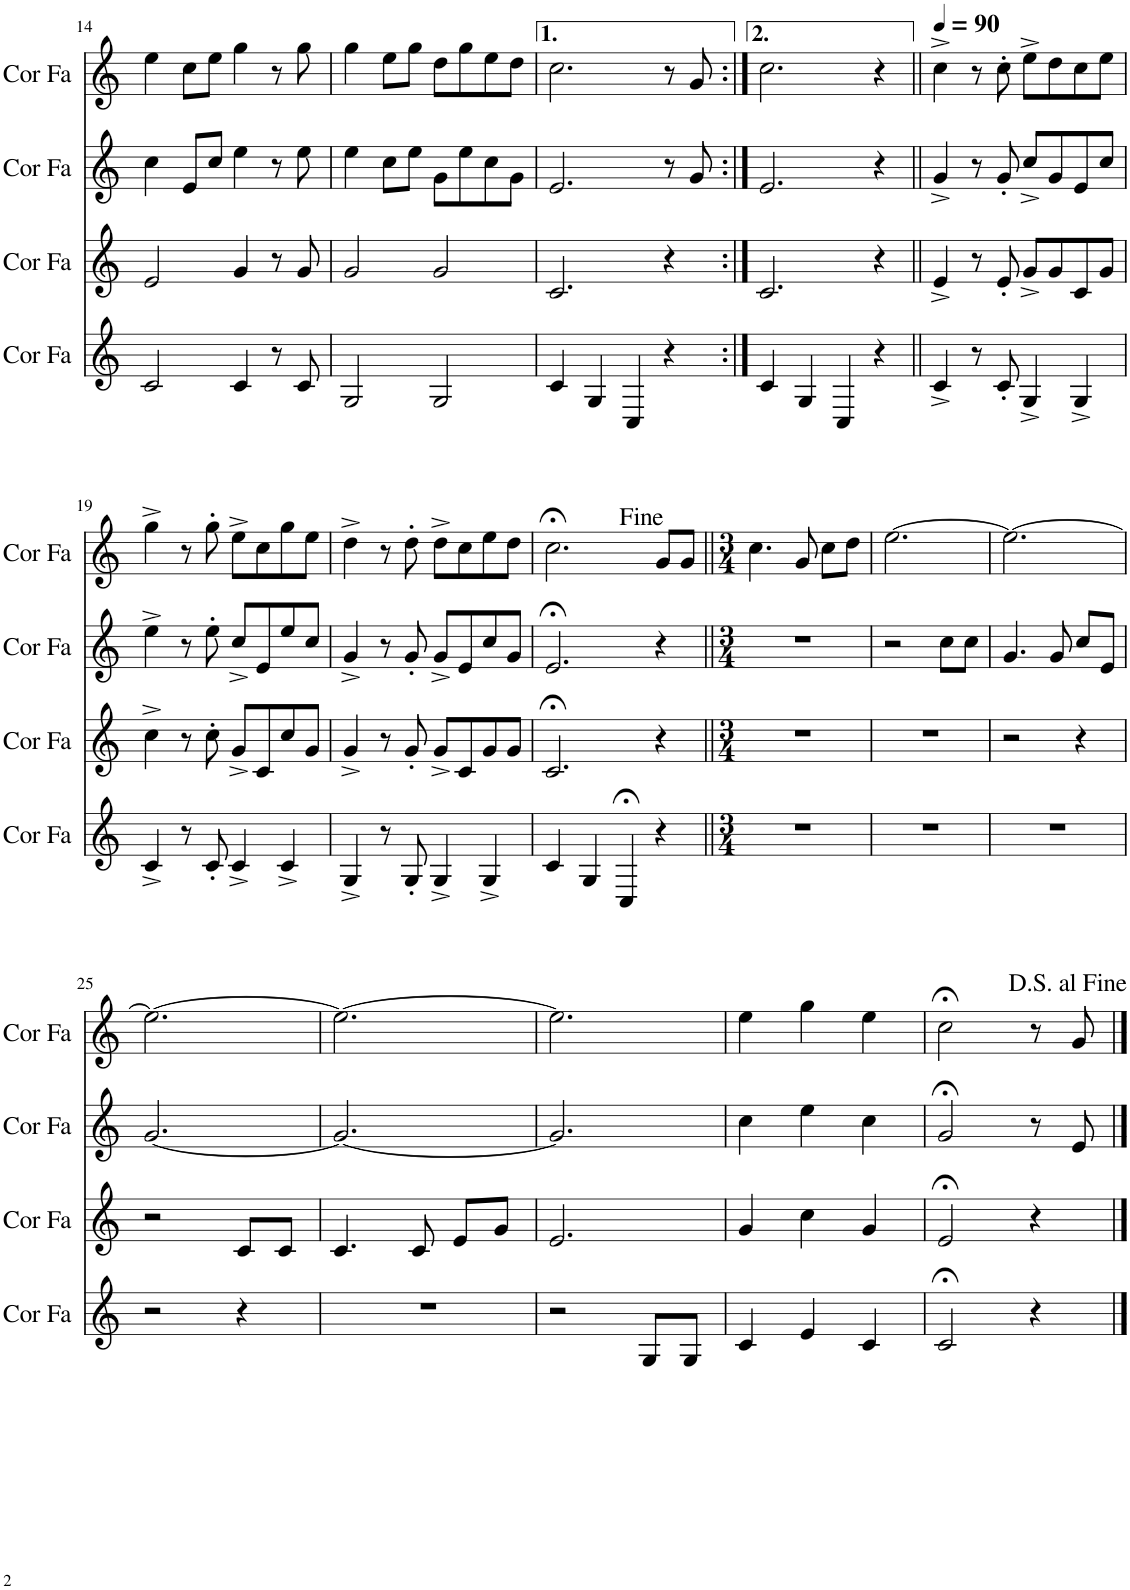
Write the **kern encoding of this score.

**kern	**kern	**kern	**kern
*part4	*part3	*part2	*part1
*staff4	*staff3	*staff2	*staff1
*I"Cor en Fa	*I"Cor en Fa	*I"Cor en Fa	*I"Cor en Fa
*I'Cor Fa	*I'Cor Fa	*I'Cor Fa	*I'Cor Fa
!!LO:PB:g=z
*clefG2	*clefG2	*clefG2	*clefG2
*Trd4c7	*Trd4c7	*Trd4c7	*Trd4c7
*k[]	*k[]	*k[]	*k[]
*M4/4	*M4/4	*M4/4	*M4/4
=14	=14	=14	=14
2c/	2e/	4cc\	4ee\
.	.	8e/L	8cc\L
.	.	8cc/J	8ee\J
4c/	4g/	4ee\	4gg\
8r	8r	8r	8r
8c/	8g/	8ee\	8gg\
=15	=15	=15	=15
2G/	2g/	4ee\	4gg\
.	.	8cc\L	8ee\L
.	.	8ee\J	8gg\J
2G/	2g/	8g\L	8dd\L
.	.	8ee\	8gg\
.	.	8cc\	8ee\
.	.	8g\J	8dd\J
=16	=16	=16	=16
4c/	2.c/	2.e/	2.cc\
4G/	.	.	.
4C/	.	.	.
4r	4r	8r	8r
.	.	8g/	8g/
=17:|!	=17:|!	=17:|!	=17:|!
4c/	2.c/	2.e/	2.cc\
4G/	.	.	.
4C/	.	.	.
4r	4r	4r	4r
=18||	=18||	=18||	=18||
*	*	*	*MM90
4c^/	4e^/	4g^/	4cc^\
8r	8r	8r	8r
8c'/	8e'/	8g'/	8cc'\
4G^/	8g^/L	8cc^/L	8ee^\L
.	8g/	8g/	8dd\
4G^/	8c/	8e/	8cc\
.	8g/J	8cc/J	8ee\J
!!LO:LB:g=z
=19	=19	=19	=19
4c^/	4cc^\	4ee^\	4gg^\
8r	8r	8r	8r
8c'/	8cc'\	8ee'\	8gg'\
4c^/	8g^/L	8cc^/L	8ee^\L
.	8c/	8e/	8cc\
4c^/	8cc/	8ee/	8gg\
.	8g/J	8cc/J	8ee\J
=20	=20	=20	=20
4G^/	4g^/	4g^/	4dd^\
8r	8r	8r	8r
8G'/	8g'/	8g'/	8dd'\
4G^/	8g^/L	8g^/L	8dd^\L
.	8c/	8e/	8cc\
4G^/	8g/	8cc/	8ee\
.	8g/J	8g/J	8dd\J
=21	=21	=21	=21
4c/	2.c;</	2.e;</	2.cc;<\
4G/	.	.	.
4C;</	.	.	.
4r	4r	4r	8g/L
.	.	.	8g/J
=22||	=22||	=22||	=22||
*M3/4	*M3/4	*M3/4	*M3/4
2.r	2.r	2.r	4.cc\
.	.	.	8g/
.	.	.	8cc\L
.	.	.	8dd\J
=23	=23	=23	=23
2.r	2.r	2r	[2.ee\
.	.	8cc\L	.
.	.	8cc\J	.
=24	=24	=24	=24
2.r	2r	4.g/	2.ee\_
.	.	8g/	.
.	4r	8cc/L	.
.	.	8e/J	.
!!LO:LB:g=z
=25	=25	=25	=25
2r	2r	[2.g/	2.ee\_
4r	8c/L	.	.
.	8c/J	.	.
=26	=26	=26	=26
2.r	4.c/	2.g/_	2.ee\_
.	8c/	.	.
.	8e/L	.	.
.	8g/J	.	.
=27	=27	=27	=27
2r	2.e/	2.g/]	2.ee\]
8G/L	.	.	.
8G/J	.	.	.
=28	=28	=28	=28
4c/	4g/	4cc\	4ee\
4e/	4cc\	4ee\	4gg\
4c/	4g/	4cc\	4ee\
=29	=29	=29	=29
2c;</	2e;</	2g;</	2cc;<\
4r	4r	8r	8r
.	.	8e/	8g/
==	==	==	==
*-	*-	*-	*-
